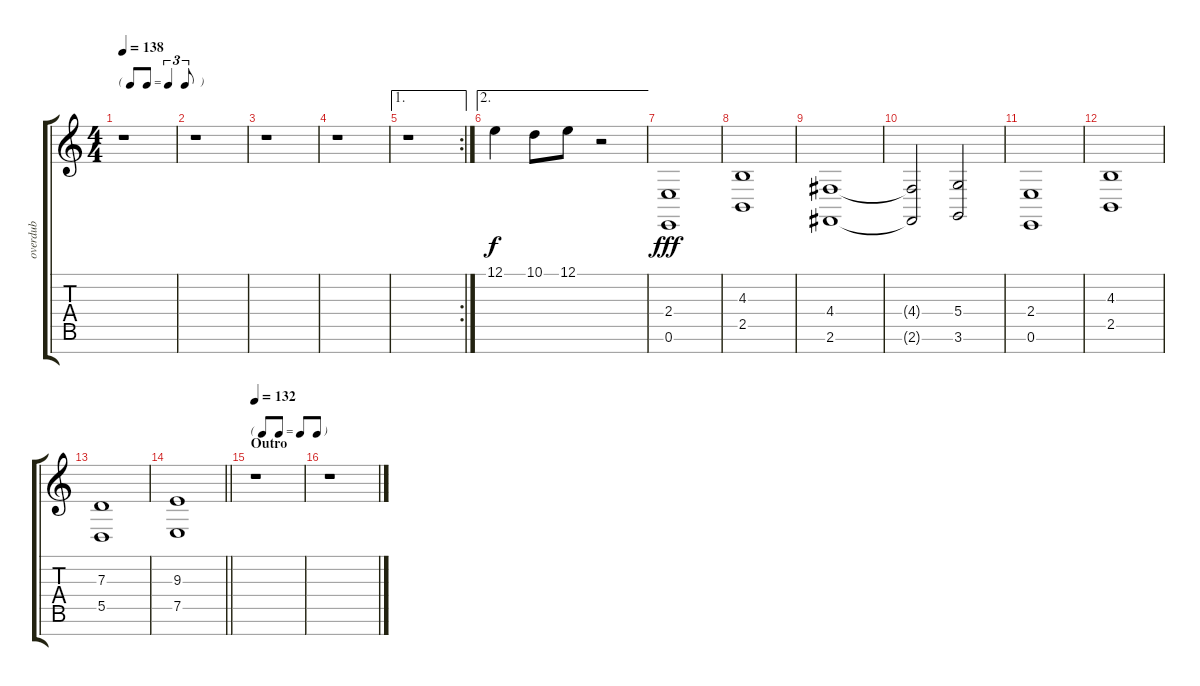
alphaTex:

\track ("overdub" "overdub") {instrument fx5brightness}
\staff {score tabs}
\tuning (E4 B3 G3 D3 A2 E2 B1) {hide}
\ts (4 4)
\tf triplet8th
\tempo 138
\clef g2
\ks c
r.1{dy fff} |
r.1 |
r.1 |
r.1 |
\ae 1
\rc 2
r.1 |
\ae 2
12.1.4{dy f volume 8 instrument fx5brightness} 10.1.8 12.1.8 r.2 |
(2.4 0.6).1{dy fff volume 16 instrument brasssection} |
(4.3 2.5).1 |
(4.4 2.6).1 |
(4.4{t} 2.6{t}).2 (5.4 3.6).2 |
(2.4 0.6).1 |
(4.3 2.5).1 |
(7.3 5.5).1 |
\barLineRight lightlight
(9.3 7.5).1 |
\tf none
\section ("" "Outro")
\tempo 132
r.1 |
r.1
